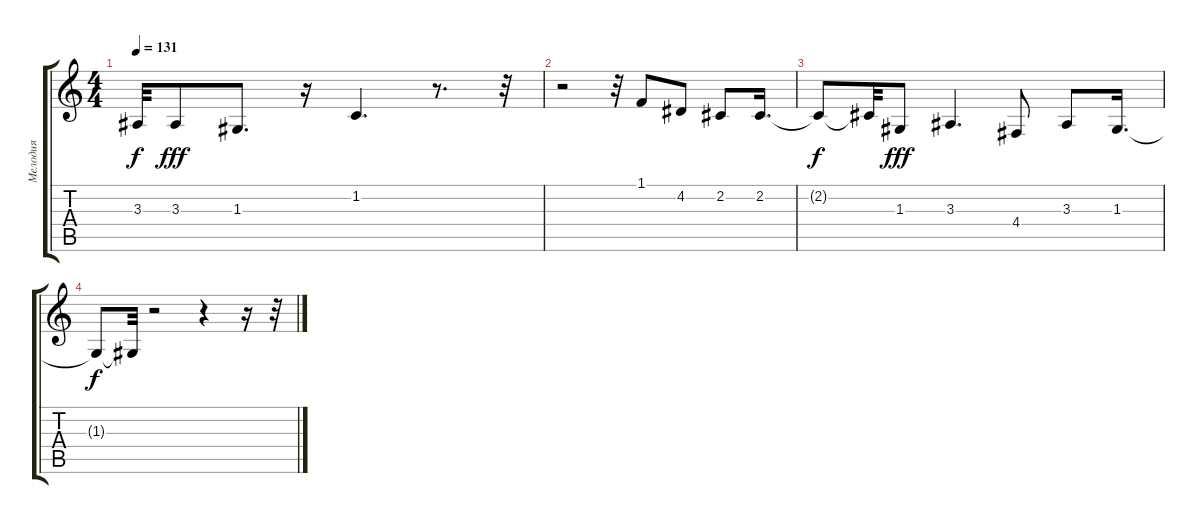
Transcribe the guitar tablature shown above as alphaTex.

\track ("Мелодия" "Мелодия") {instrument lead5charang}
\staff {score tabs}
\tuning (E4 B3 G3 D3 A2 E2) {hide}
\ts (4 4)
\tempo 131
\clef g2
\ks c
3.3{t}.32{dy f} 3.3.8{dy fff} 1.3.8{d} r.16 1.2.4{d} r.8{d} r.32 |
r.2 r.32 1.1.8 4.2.8 2.2.8 2.2.16{d} |
2.2{t}.8{dy f} 2.2{t}.32 1.3.8{dy fff} 3.3.4{d} 4.4.8 3.3.8 1.3.16{d} |
1.3{t}.8{dy f} 1.3{t}.32 r.2 r.4 r.16 r.32
